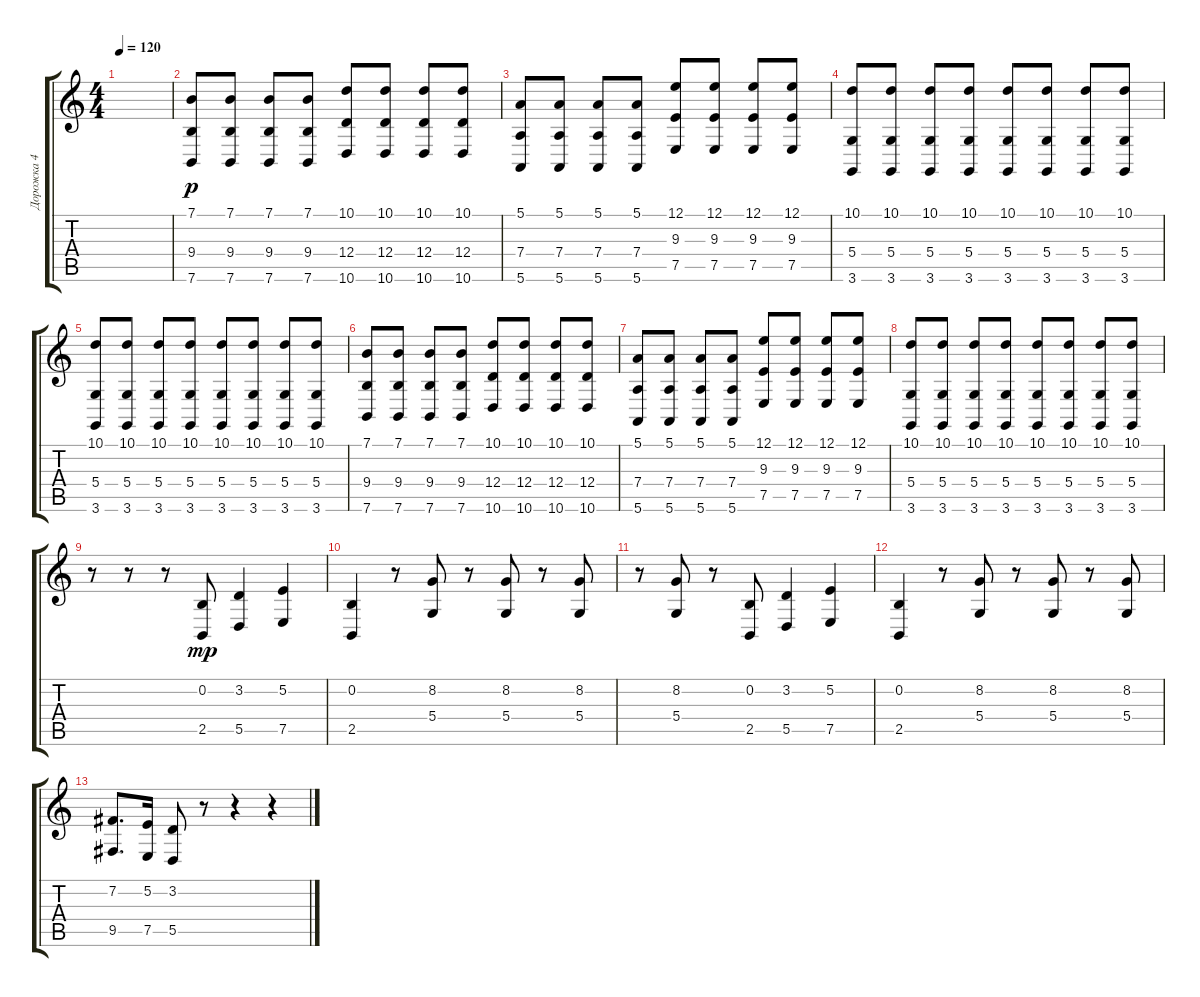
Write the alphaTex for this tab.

\track ("Дорожка 4" "Дорожка 4") {instrument lead1square}
\staff {score tabs}
\tuning (E4 B3 G3 D3 A2 E2) {hide}
\ts (4 4)
\tempo 120
\clef g2
\ks c
|
(7.1 9.4 7.6).8{dy p} (7.1 9.4 7.6).8 (7.1 9.4 7.6).8 (7.1 9.4 7.6).8 (10.1 12.4 10.6).8 (10.1 12.4 10.6).8 (10.1 12.4 10.6).8 (10.1 12.4 10.6).8 |
(5.1 7.4 5.6).8 (5.1 7.4 5.6).8 (5.1 7.4 5.6).8 (5.1 7.4 5.6).8 (12.1 9.3 7.5).8 (12.1 9.3 7.5).8 (12.1 9.3 7.5).8 (12.1 9.3 7.5).8 |
(10.1 5.4 3.6).8 (10.1 5.4 3.6).8 (10.1 5.4 3.6).8 (10.1 5.4 3.6).8 (10.1 5.4 3.6).8 (10.1 5.4 3.6).8 (10.1 5.4 3.6).8 (10.1 5.4 3.6).8 |
(10.1 5.4 3.6).8 (10.1 5.4 3.6).8 (10.1 5.4 3.6).8 (10.1 5.4 3.6).8 (10.1 5.4 3.6).8 (10.1 5.4 3.6).8 (10.1 5.4 3.6).8 (10.1 5.4 3.6).8 |
(7.1 9.4 7.6).8 (7.1 9.4 7.6).8 (7.1 9.4 7.6).8 (7.1 9.4 7.6).8 (10.1 12.4 10.6).8 (10.1 12.4 10.6).8 (10.1 12.4 10.6).8 (10.1 12.4 10.6).8 |
(5.1 7.4 5.6).8 (5.1 7.4 5.6).8 (5.1 7.4 5.6).8 (5.1 7.4 5.6).8 (12.1 9.3 7.5).8 (12.1 9.3 7.5).8 (12.1 9.3 7.5).8 (12.1 9.3 7.5).8 |
(10.1 5.4 3.6).8 (10.1 5.4 3.6).8 (10.1 5.4 3.6).8 (10.1 5.4 3.6).8 (10.1 5.4 3.6).8 (10.1 5.4 3.6).8 (10.1 5.4 3.6).8 (10.1 5.4 3.6).8 |
r.8 r.8 r.8 (0.2 2.5).8{dy mp} (3.2 5.5).4 (5.2 7.5).4 |
(0.2 2.5).4 r.8 (8.2 5.4).8 r.8 (8.2 5.4).8 r.8 (8.2 5.4).8 |
r.8 (8.2 5.4).8 r.8 (0.2 2.5).8 (3.2 5.5).4 (5.2 7.5).4 |
(0.2 2.5).4 r.8 (8.2 5.4).8 r.8 (8.2 5.4).8 r.8 (8.2 5.4).8 |
(7.2 9.5).8{d} (5.2 7.5).16 (3.2 5.5).8 r.8 r.4 r.4
